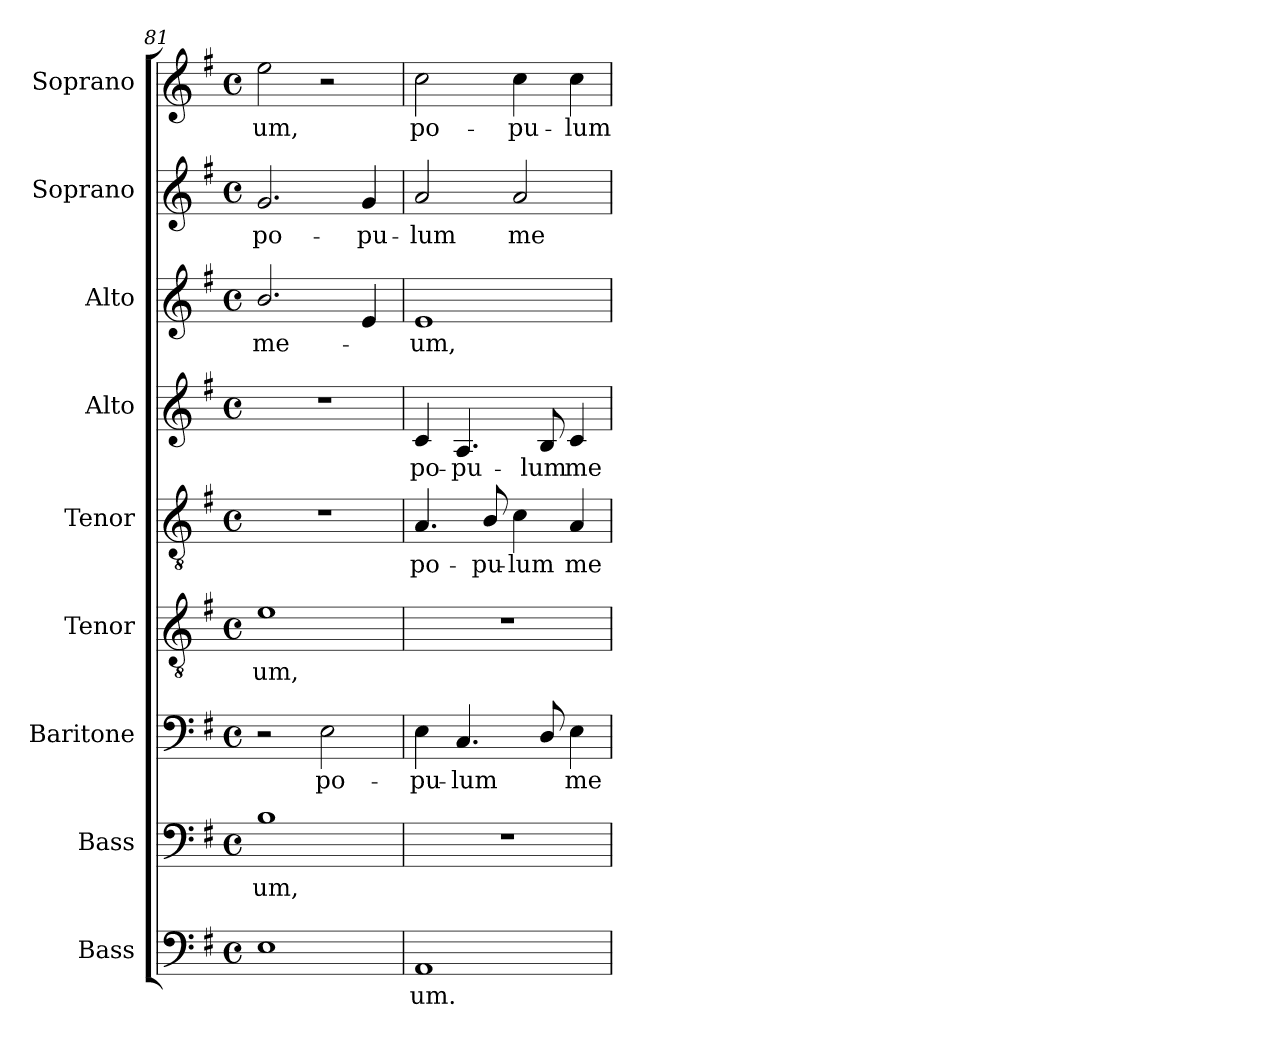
**kern	**text	**kern	**text	**kern	**text	**kern	**text	**kern	**text	**kern	**text	**kern	**text	**kern	**text	**kern	**text
*part9	*part9	*part8	*part8	*part7	*part7	*part6	*part6	*part5	*part5	*part4	*part4	*part3	*part3	*part2	*part2	*part1	*part1
*staff9	*staff9	*staff8	*staff8	*staff7	*staff7	*staff6	*staff6	*staff5	*staff5	*staff4	*staff4	*staff3	*staff3	*staff2	*staff2	*staff1	*staff1
*I"Bass	*	*I"Bass	*	*I"Baritone	*	*I"Tenor	*	*I"Tenor	*	*I"Alto	*	*I"Alto	*	*I"Soprano	*	*I"Soprano	*
*I'B.	*	*I'B.	*	*I'Bar.	*	*I'T.	*	*I'T.	*	*I'A.	*	*I'A.	*	*I'S.	*	*I'S.	*
*clefF4	*	*clefF4	*	*clefF4	*	*clefGv2	*	*clefGv2	*	*clefG2	*	*clefG2	*	*clefG2	*	*clefG2	*
*	*	*	*	*	*	*ITrd7c12	*	*ITrd7c12	*	*	*	*	*	*	*	*	*
*k[f#]	*	*k[f#]	*	*k[f#]	*	*k[f#]	*	*k[f#]	*	*k[f#]	*	*k[f#]	*	*k[f#]	*	*k[f#]	*
*G:	*	*G:	*	*G:	*	*G:	*	*G:	*	*G:	*	*G:	*	*G:	*	*G:	*
*M4/4	*	*M4/4	*	*M4/4	*	*M4/4	*	*M4/4	*	*M4/4	*	*M4/4	*	*M4/4	*	*M4/4	*
*met(c)	*	*met(c)	*	*met(c)	*	*met(c)	*	*met(c)	*	*met(c)	*	*met(c)	*	*met(c)	*	*met(c)	*
=81	=81	=81	=81	=81	=81	=81	=81	=81	=81	=81	=81	=81	=81	=81	=81	=81	=81
!	!	!	!LO:LY:b:color=#000000	!	!	!	!	!	!	!	!	!	!	!	!	!	!
!	!	!	!	!	!	!	!LO:LY:b:color=#000000	!	!	!	!	!	!	!	!	!	!
!	!	!	!	!	!	!	!	!	!	!	!	!	!LO:LY:b:color=#000000	!	!	!	!
!	!	!	!	!	!	!	!	!	!	!	!	!	!	!	!LO:LY:b:color=#000000	!	!
!	!	!	!	!	!	!	!	!	!	!	!	!	!	!	!	!	!LO:LY:b:color=#000000
1Ei	.	1Bi	-um,	2r	.	1Ei	-um,	1r	.	1r	.	2.bi/	me-	2.gi/	po-	2eei\	-um,
!	!	!	!	!	!LO:LY:b:color=#000000	!	!	!	!	!	!	!	!	!	!	!	!
.	.	.	.	2Ei\	po-	.	.	.	.	.	.	.	.	.	.	2r	.
!	!	!	!	!	!	!	!	!	!	!	!	!	!	!	!LO:LY:b:color=#000000	!	!
.	.	.	.	.	.	.	.	.	.	.	.	4ei/	.	4gi/	-pu-	.	.
=82	=82	=82	=82	=82	=82	=82	=82	=82	=82	=82	=82	=82	=82	=82	=82	=82	=82
!	!LO:LY:b:color=#000000	!	!	!	!	!	!	!	!	!	!	!	!	!	!	!	!
!	!	!	!	!	!LO:LY:b:color=#000000	!	!	!	!	!	!	!	!	!	!	!	!
!	!	!	!	!	!	!	!	!	!LO:LY:b:color=#000000	!	!	!	!	!	!	!	!
!	!	!	!	!	!	!	!	!	!	!	!LO:LY:b:color=#000000	!	!	!	!	!	!
!	!	!	!	!	!	!	!	!	!	!	!	!	!LO:LY:b:color=#000000	!	!	!	!
!	!	!	!	!	!	!	!	!	!	!	!	!	!	!	!LO:LY:b:color=#000000	!	!
!	!	!	!	!	!	!	!	!	!	!	!	!	!	!	!	!	!LO:LY:b:color=#000000
1AAi	-um.	1r	.	4Ei\	-pu-	1r	.	4.AAi/	po-	4ci/	po-	1ei	-um,	2ai/	-lum	2cci\	po-
!	!	!	!	!	!LO:LY:b:color=#000000	!	!	!	!	!	!	!	!	!	!	!	!
!	!	!	!	!	!	!	!	!	!	!	!LO:LY:b:color=#000000	!	!	!	!	!	!
.	.	.	.	4.Ci/	-lum	.	.	.	.	4.Ai/	-pu-	.	.	.	.	.	.
!	!	!	!	!	!	!	!	!	!LO:LY:b:color=#000000	!	!	!	!	!	!	!	!
.	.	.	.	.	.	.	.	8BBi/	-pu-	.	.	.	.	.	.	.	.
!	!	!	!	!	!	!	!	!	!LO:LY:b:color=#000000	!	!	!	!	!	!	!	!
!	!	!	!	!	!	!	!	!	!	!	!	!	!	!	!LO:LY:b:color=#000000	!	!
!	!	!	!	!	!	!	!	!	!	!	!	!	!	!	!	!	!LO:LY:b:color=#000000
.	.	.	.	.	.	.	.	4Ci\	-lum	.	.	.	.	2ai/	me-	4cci\	-pu-
!	!	!	!	!	!	!	!	!	!	!	!LO:LY:b:color=#000000	!	!	!	!	!	!
.	.	.	.	8Di/	.	.	.	.	.	8Bi/	-lum	.	.	.	.	.	.
!	!	!	!	!	!LO:LY:b:color=#000000	!	!	!	!	!	!	!	!	!	!	!	!
!	!	!	!	!	!	!	!	!	!LO:LY:b:color=#000000	!	!	!	!	!	!	!	!
!	!	!	!	!	!	!	!	!	!	!	!LO:LY:b:color=#000000	!	!	!	!	!	!
!	!	!	!	!	!	!	!	!	!	!	!	!	!	!	!	!	!LO:LY:b:color=#000000
.	.	.	.	4Ei\	me-	.	.	4AAi/	me-	4ci/	me-	.	.	.	.	4cci\	-lum
=	=	=	=	=	=	=	=	=	=	=	=	=	=	=	=	=	=
*-	*-	*-	*-	*-	*-	*-	*-	*-	*-	*-	*-	*-	*-	*-	*-	*-	*-
